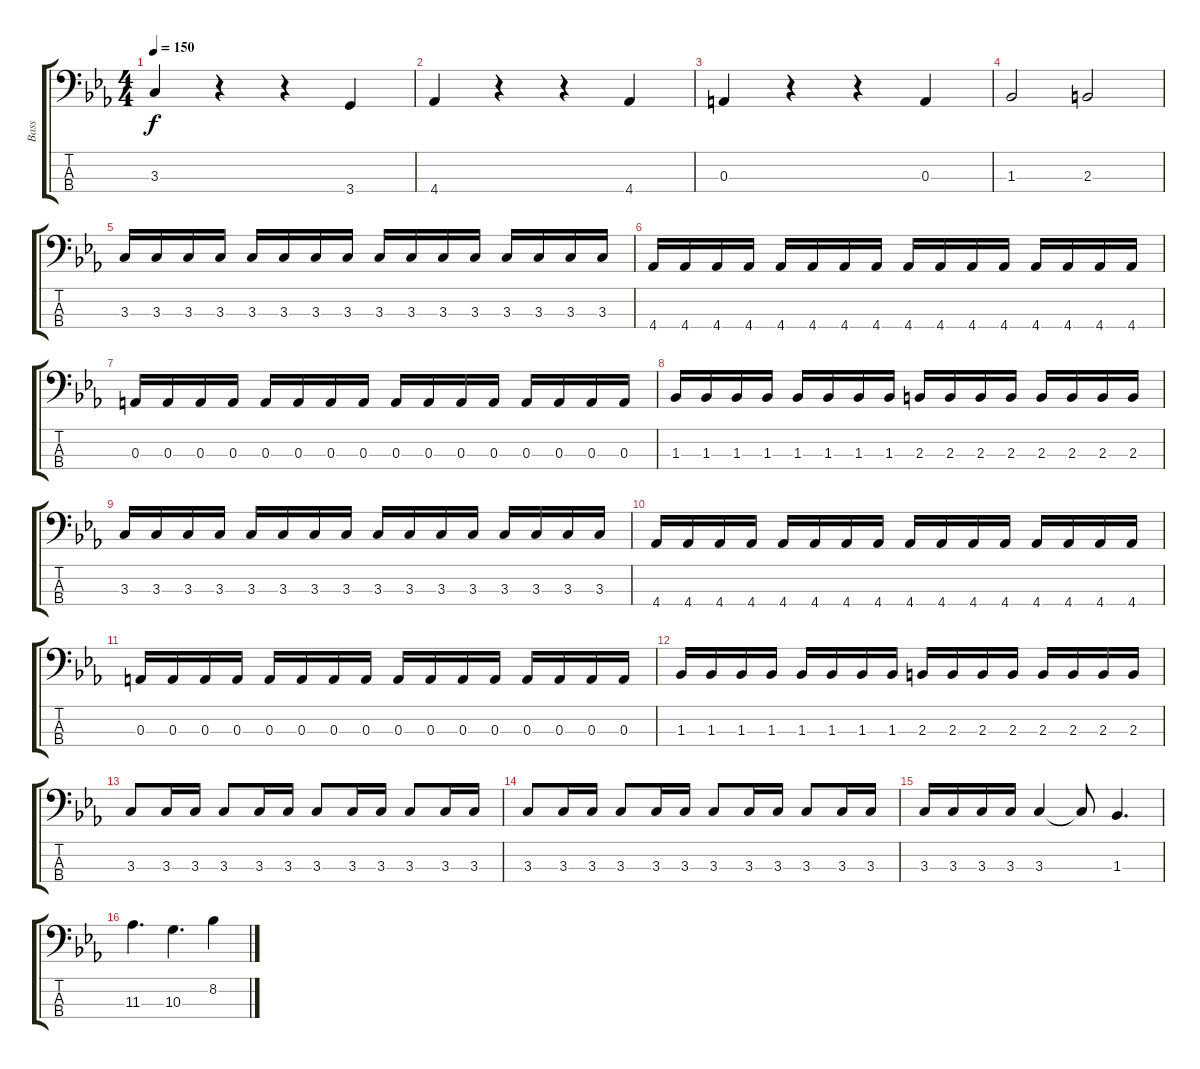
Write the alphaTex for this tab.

\track ("Bass" "Bass") {instrument electricbassfinger}
\staff {score tabs}
\tuning (G2 D2 A1 E1) {hide}
\ts (4 4)
\tempo 150
\clef f4
\ks eb
3.3.4{dy f} r.4 r.4 3.4.4 |
4.4.4 r.4 r.4 4.4.4 |
0.3.4 r.4 r.4 0.3.4 |
1.3.2 2.3.2 |
3.3.16 3.3.16 3.3.16 3.3.16 3.3.16 3.3.16 3.3.16 3.3.16 3.3.16 3.3.16 3.3.16 3.3.16 3.3.16 3.3.16 3.3.16 3.3.16 |
4.4.16 4.4.16 4.4.16 4.4.16 4.4.16 4.4.16 4.4.16 4.4.16 4.4.16 4.4.16 4.4.16 4.4.16 4.4.16 4.4.16 4.4.16 4.4.16 |
0.3.16 0.3.16 0.3.16 0.3.16 0.3.16 0.3.16 0.3.16 0.3.16 0.3.16 0.3.16 0.3.16 0.3.16 0.3.16 0.3.16 0.3.16 0.3.16 |
1.3.16 1.3.16 1.3.16 1.3.16 1.3.16 1.3.16 1.3.16 1.3.16 2.3.16 2.3.16 2.3.16 2.3.16 2.3.16 2.3.16 2.3.16 2.3.16 |
3.3.16 3.3.16 3.3.16 3.3.16 3.3.16 3.3.16 3.3.16 3.3.16 3.3.16 3.3.16 3.3.16 3.3.16 3.3.16 3.3.16 3.3.16 3.3.16 |
4.4.16 4.4.16 4.4.16 4.4.16 4.4.16 4.4.16 4.4.16 4.4.16 4.4.16 4.4.16 4.4.16 4.4.16 4.4.16 4.4.16 4.4.16 4.4.16 |
0.3.16 0.3.16 0.3.16 0.3.16 0.3.16 0.3.16 0.3.16 0.3.16 0.3.16 0.3.16 0.3.16 0.3.16 0.3.16 0.3.16 0.3.16 0.3.16 |
1.3.16 1.3.16 1.3.16 1.3.16 1.3.16 1.3.16 1.3.16 1.3.16 2.3.16 2.3.16 2.3.16 2.3.16 2.3.16 2.3.16 2.3.16 2.3.16 |
3.3.8 3.3.16 3.3.16 3.3.8 3.3.16 3.3.16 3.3.8 3.3.16 3.3.16 3.3.8 3.3.16 3.3.16 |
3.3.8 3.3.16 3.3.16 3.3.8 3.3.16 3.3.16 3.3.8 3.3.16 3.3.16 3.3.8 3.3.16 3.3.16 |
3.3.16 3.3.16 3.3.16 3.3.16 3.3.4 3.3{t}.8 1.3.4{d} |
11.3.4{d} 10.3.4{d} 8.2.4
